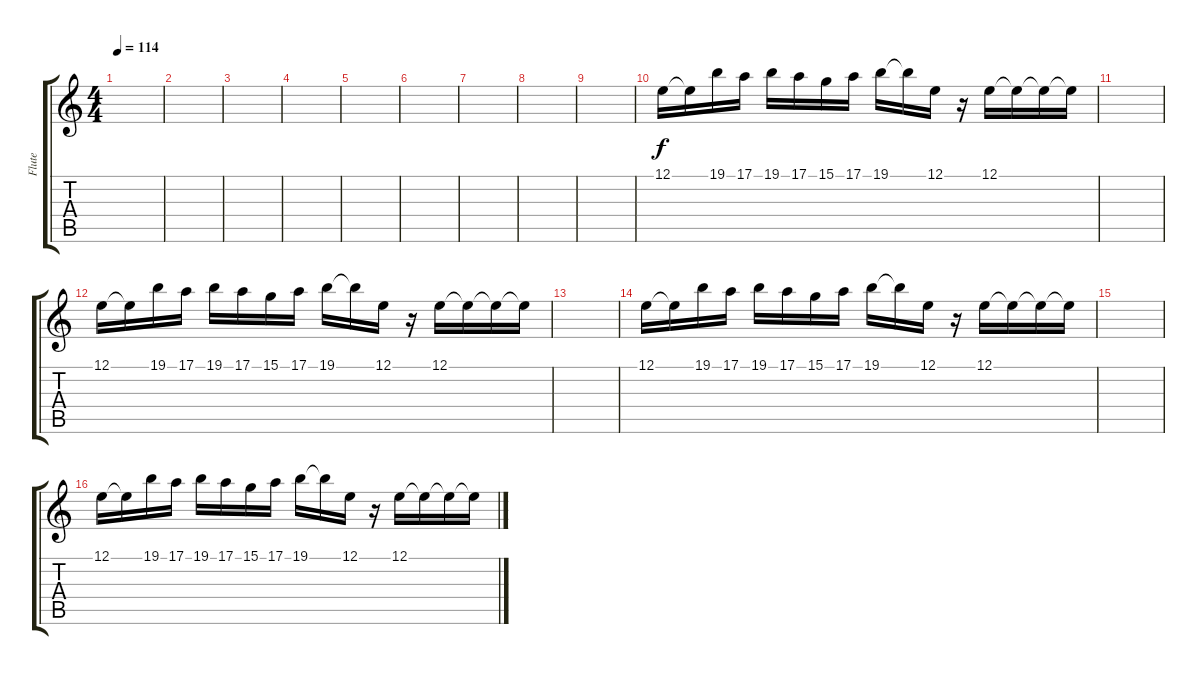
\track ("Flute" "Flute") {instrument piccolo}
\staff {score tabs}
\tuning (E4 B3 G3 D3 A2 E2) {hide}
\ts (4 4)
\tempo 114
\clef g2
\ks c
|
|
|
|
|
|
|
|
|
12.1.16 12.1{t}.16 19.1.16 17.1.16 19.1.16 17.1.16 15.1.16 17.1.16 19.1.16 19.1{t}.16 12.1.16 r.16 12.1.16 12.1{t}.16 12.1{t}.16 12.1{t}.16 |
|
12.1.16 12.1{t}.16 19.1.16 17.1.16 19.1.16 17.1.16 15.1.16 17.1.16 19.1.16 19.1{t}.16 12.1.16 r.16 12.1.16 12.1{t}.16 12.1{t}.16 12.1{t}.16 |
|
12.1.16 12.1{t}.16 19.1.16 17.1.16 19.1.16 17.1.16 15.1.16 17.1.16 19.1.16 19.1{t}.16 12.1.16 r.16 12.1.16 12.1{t}.16 12.1{t}.16 12.1{t}.16 |
|
12.1.16 12.1{t}.16 19.1.16 17.1.16 19.1.16 17.1.16 15.1.16 17.1.16 19.1.16 19.1{t}.16 12.1.16 r.16 12.1.16 12.1{t}.16 12.1{t}.16 12.1{t}.16
